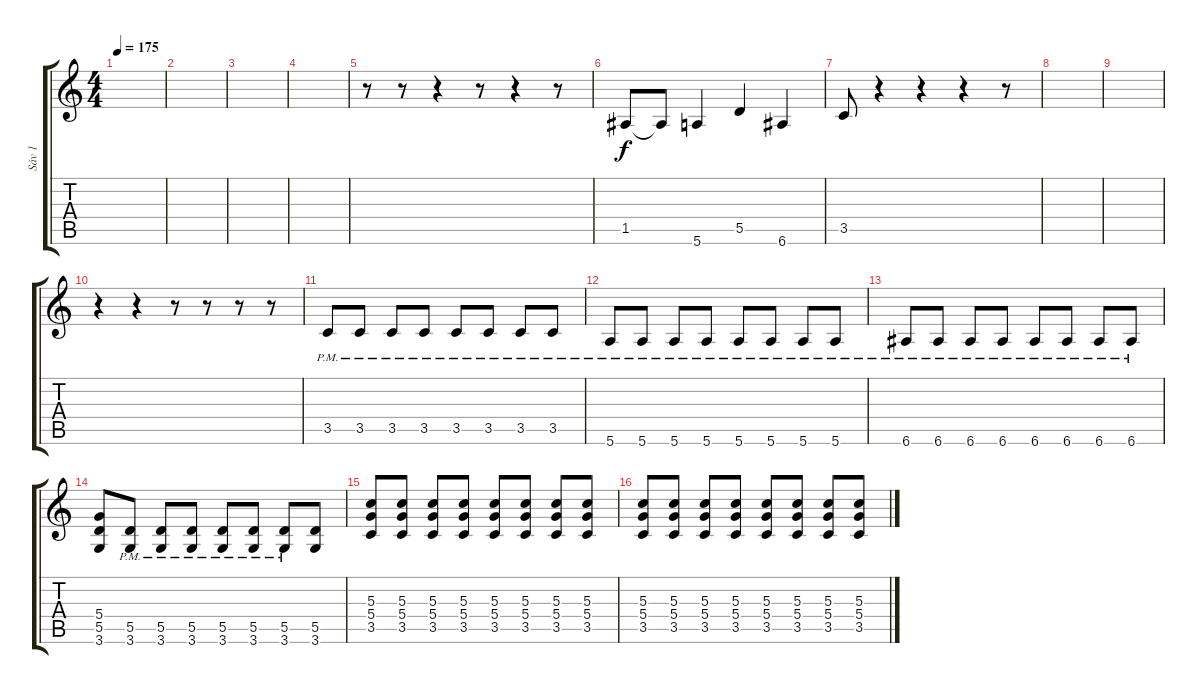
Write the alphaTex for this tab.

\track ("Sáv 1" "Sáv 1") {instrument distortionguitar}
\staff {score tabs}
\tuning (E4 B3 G3 D3 A2 E2) {hide}
\ts (4 4)
\tempo 175
\clef g2
\ks c
|
|
|
|
r.8 r.8 r.4 r.8 r.4 r.8 |
1.5.8 1.5{t}.8 5.6.4 5.5.4 6.6.4 |
3.5.8 r.4 r.4 r.4 r.8 |
|
|
r.4 r.4 r.8 r.8 r.8 r.8 |
3.5{pm}.8 3.5{pm}.8 3.5{pm}.8 3.5{pm}.8 3.5{pm}.8 3.5{pm}.8 3.5{pm}.8 3.5{pm}.8 |
5.6{pm}.8 5.6{pm}.8 5.6{pm}.8 5.6{pm}.8 5.6{pm}.8 5.6{pm}.8 5.6{pm}.8 5.6{pm}.8 |
6.6{pm}.8 6.6{pm}.8 6.6{pm}.8 6.6{pm}.8 6.6{pm}.8 6.6{pm}.8 6.6{pm}.8 6.6{pm}.8 |
(5.4 5.5 3.6).8 (5.5{pm} 3.6{pm}).8 (5.5{pm} 3.6{pm}).8 (5.5{pm} 3.6{pm}).8 (5.5{pm} 3.6{pm}).8 (5.5{pm} 3.6{pm}).8 (5.5{pm} 3.6{pm}).8 (5.5 3.6).8 |
(5.3 5.4 3.5).8 (5.3 5.4 3.5).8 (5.3 5.4 3.5).8 (5.3 5.4 3.5).8 (5.3 5.4 3.5).8 (5.3 5.4 3.5).8 (5.3 5.4 3.5).8 (5.3 5.4 3.5).8 |
(5.3 5.4 3.5).8 (5.3 5.4 3.5).8 (5.3 5.4 3.5).8 (5.3 5.4 3.5).8 (5.3 5.4 3.5).8 (5.3 5.4 3.5).8 (5.3 5.4 3.5).8 (5.3 5.4 3.5).8
